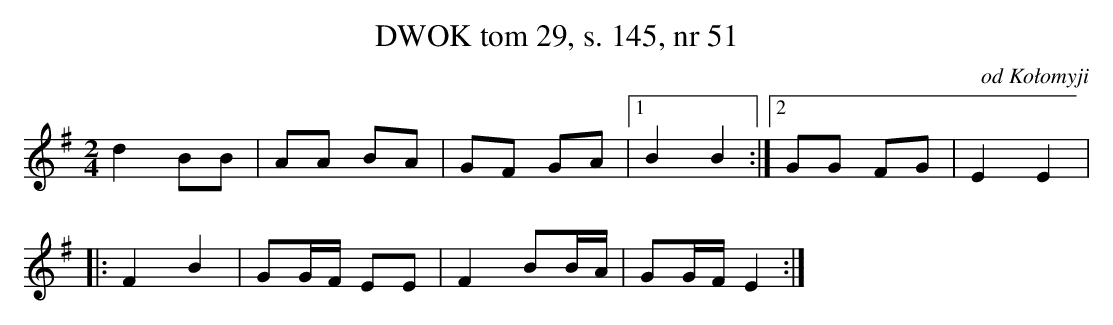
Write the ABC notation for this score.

X:1
T: DWOK tom 29, s. 145, nr 51
O: od Kołomyji
L:1/8
M:2/4
K:G
d2BB|AA BA|GF GA|[1B2B2:|[2GG FG|E2E2|
|:F2B2|GG/F/ EE|F2BB/A/|GG/F/E2:|
